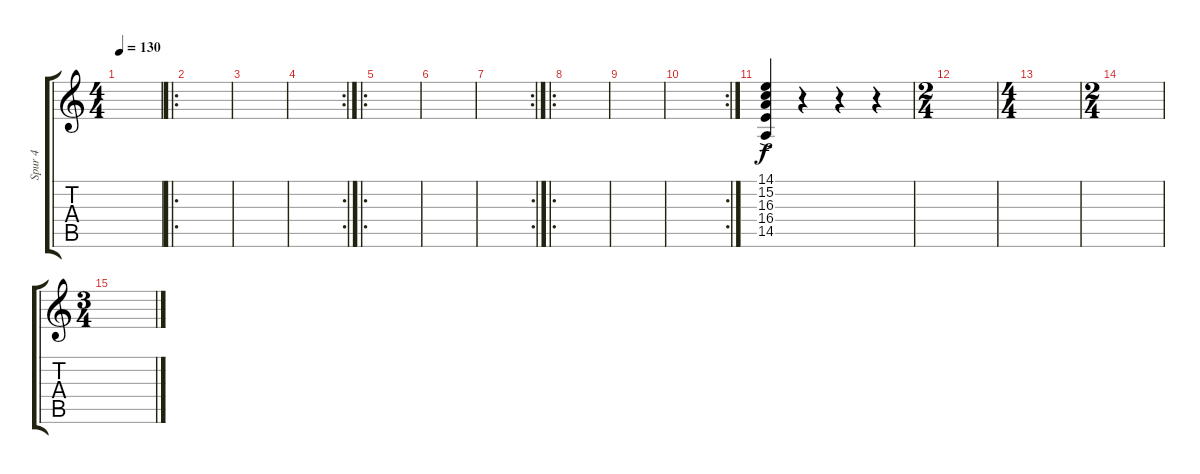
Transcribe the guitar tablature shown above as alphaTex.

\track ("Spur 4" "Spur 4") {instrument trumpet}
\staff {score tabs}
\tuning (D4 A3 F3 C3 G2 D2) {hide}
\ts (4 4)
\tempo 130
\clef g2
\ks c
|
\ro
|
|
\rc 2
|
\ro
|
|
\rc 2
|
\ro
|
|
\rc 2
|
(14.1 15.2 16.3 16.4{ac} 14.5).4 r.4 r.4 r.4 |
\ts (2 4)
|
\ts (4 4)
|
\ts (2 4)
|
\ts (3 4)
